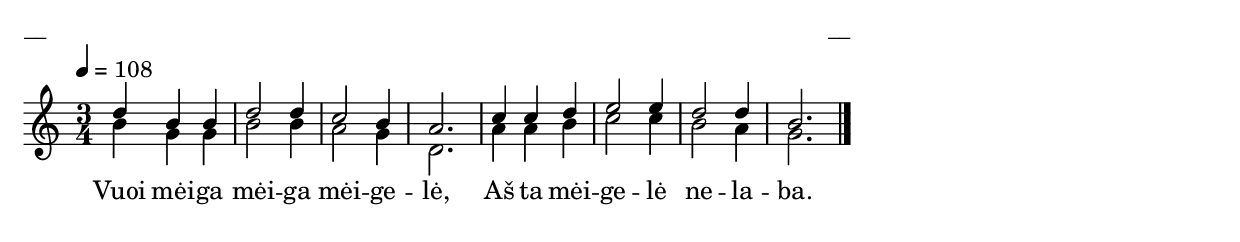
\version "2.13.16"
%\header {
%    title = "Vuoi mėiga mėiga"
%}
% "Skamba, skamba kankliai, 1993"
\paper {
line-width = 14\cm
left-margin = 0.4\cm
between-system-padding = 0.1\cm
between-system-space = 0.1\cm
}
\layout {
indent = #0
ragged-last = ##f
}




voiceA = \relative c' {
\tempo 4=108
\clef "treble"
\key c \major
\time 3/4 
d'4 b b | d2 d4 | c2 b4 | a2. |
c4 c d | e2 e4 | d2 d4 | b2.  
\bar "|."
} 

lyricA = \lyricmode {
Vuoi mėi -- ga mėi -- ga mėi -- ge -- lė, 
Aš ta mėi -- ge -- lė ne -- la -- ba. 

}

voiceB = \relative c' {
\clef "treble"
\time 3/4
\key c \major
b'4 g g | b2 b4 | a2 g4 | d2. | 
a'4 a b | c2 c4 | b2 a4 | g2. 
\bar "|."
} 

fullScore = <<
\new Staff {
<<
\new Voice = "voiceA" { 
\voiceOne \autoBeamOff \voiceA }
\lyricsto "voiceA" \new Lyrics \lyricA
\new Voice = "voiceB" { \voiceTwo \autoBeamOff \voiceB }
>>
}
>>

\score {
\fullScore
\header { piece = "__" opus = "__" }
}
\markup { \with-color #(x11-color 'white) \sans \smaller "__" }
\score {
\unfoldRepeats
\fullScore
\midi {
\context { \Staff \remove "Staff_performer" }
\context { \Voice \consists "Staff_performer" }
}
}


